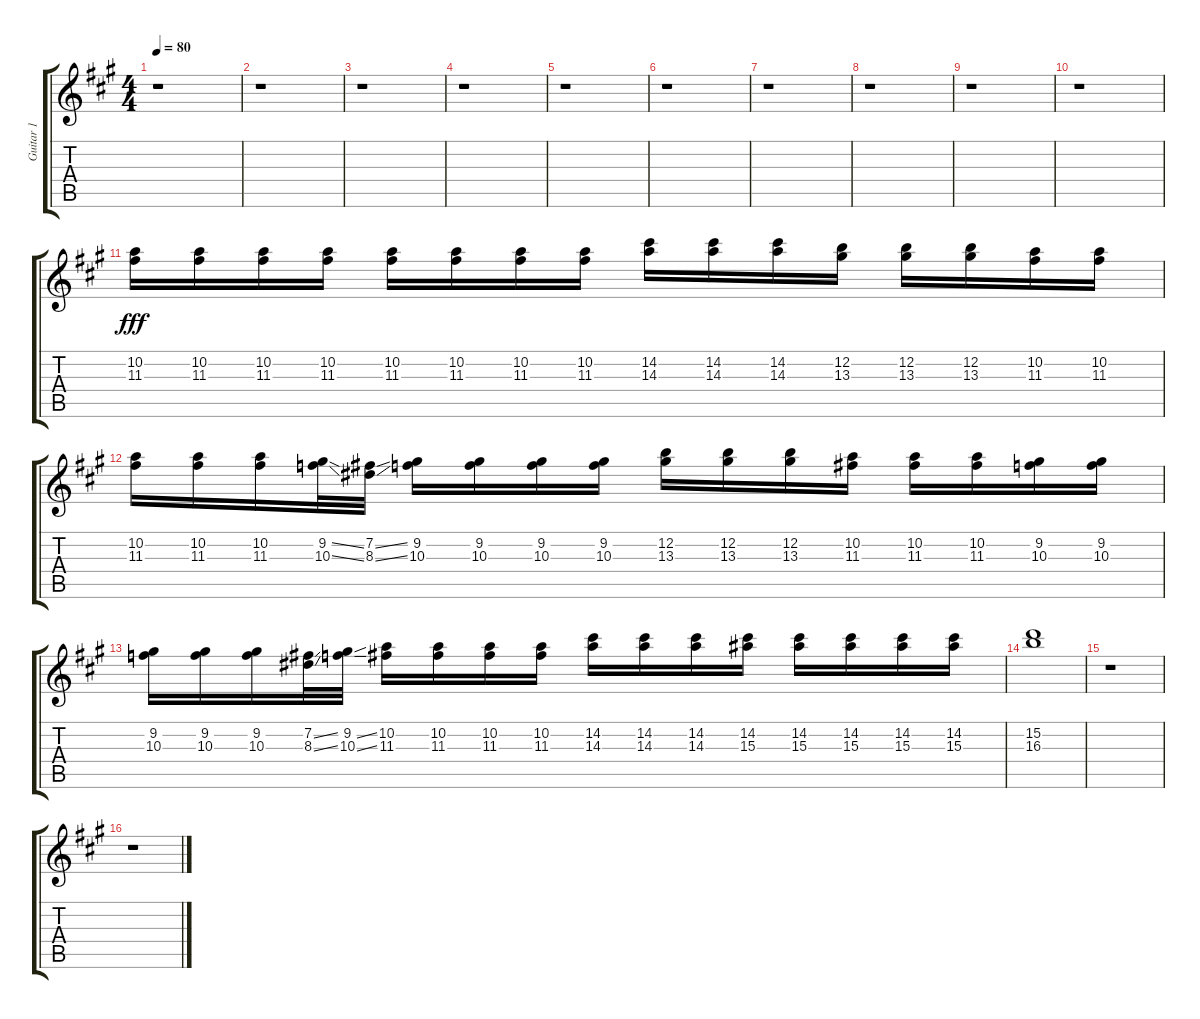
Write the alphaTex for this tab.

\track ("Guitar 1" "Guitar 1") {instrument electricguitarclean}
\staff {score tabs}
\tuning (E4 B3 G3 D3 A2 E2) {hide}
\ts (4 4)
\tempo 80
\clef g2
\ks a
r.1{dy fff} |
r.1 |
r.1 |
r.1 |
r.1 |
r.1 |
r.1 |
r.1 |
r.1 |
r.1 |
(10.2 11.3).16 (10.2 11.3).16 (10.2 11.3).16 (10.2 11.3).16 (10.2 11.3).16 (10.2 11.3).16 (10.2 11.3).16 (10.2 11.3).16 (14.2 14.3).16 (14.2 14.3).16 (14.2 14.3).16 (12.2 13.3).16 (12.2 13.3).16 (12.2 13.3).16 (10.2 11.3).16 (10.2 11.3).16 |
(10.2 11.3).16 (10.2 11.3).16 (10.2 11.3).16 (9.2{ss} 10.3{ss}).32 (7.2{ss} 8.3{ss}).32 (9.2 10.3).16 (9.2 10.3).16 (9.2 10.3).16 (9.2 10.3).16 (12.2 13.3).16 (12.2 13.3).16 (12.2 13.3).16 (10.2 11.3).16 (10.2 11.3).16 (10.2 11.3).16 (9.2 10.3).16 (9.2 10.3).16 |
(9.2 10.3).16 (9.2 10.3).16 (9.2 10.3).16 (7.2{ss} 8.3{ss}).32 (9.2{ss} 10.3{ss}).32 (10.2 11.3).16 (10.2 11.3).16 (10.2 11.3).16 (10.2 11.3).16 (14.2 14.3).16 (14.2 14.3).16 (14.2 14.3).16 (14.2 15.3).16 (14.2 15.3).16 (14.2 15.3).16 (14.2 15.3).16 (14.2 15.3).16 |
(15.2 16.3).1 |
r.1 |
r.1
